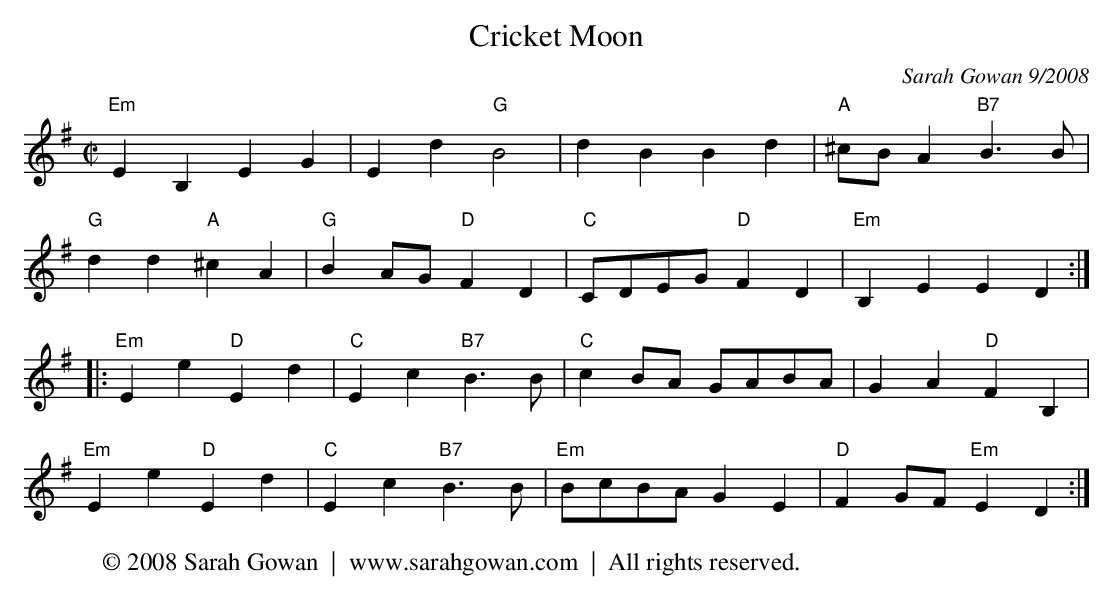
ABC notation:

X:1
T:Cricket Moon
C:Sarah Gowan 9/2008
M:C|
L:1/4
K:Em
"Em"EB,EG|Ed"G"B2|dBBd|"A"^c/B/A"B7"B>B|
"G"dd"A"^cA|"G"BA/G/ "D"F D|"C"C/D/E/G/ "D"FD|"Em"B,EED:|
|:"Em"Ee "D"Ed|"C"Ec "B7"B>B|"C"cB/A/ G/A/B/A/|GA "D"FB,|
"Em"Ee "D"Ed|"C"Ec "B7"B>B|"Em"B/c/B/A/ GE|"D"FG/F/ "Em"ED:|
W: © 2008 Sarah Gowan  |  www.sarahgowan.com  |  All rights reserved.
